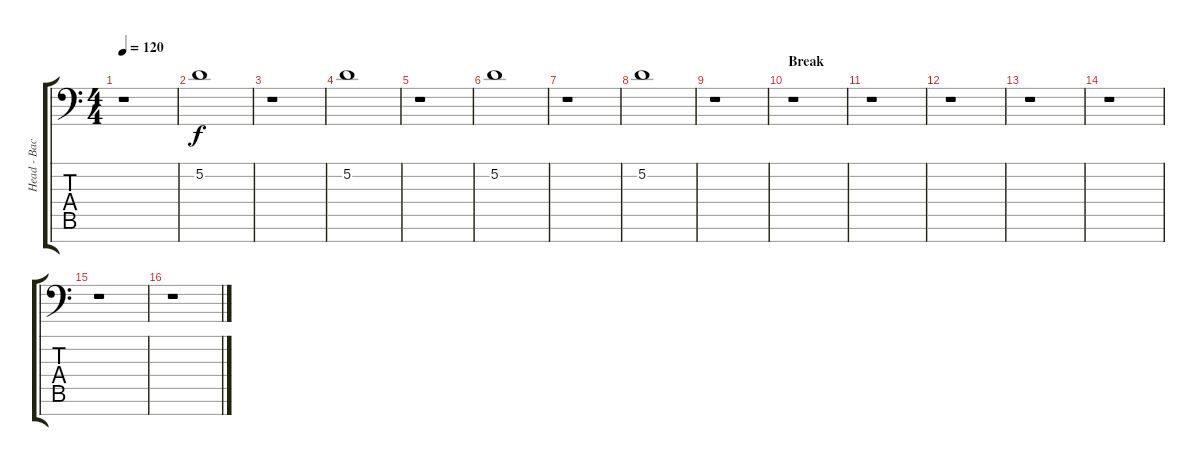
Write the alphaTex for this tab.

\track ("Head - Backing Vocals" "Head - Bac") {instrument trumpet}
\staff {score tabs}
\tuning (D4 A3 F3 C3 G2 D2 A1) {hide}
\ts (4 4)
\tempo 120
\clef f4
\ks c
r.1{dy f} |
5.2.1 |
r.1 |
5.2.1 |
r.1 |
5.2.1 |
r.1 |
5.2.1 |
r.1 |
\section ("" "Break")
r.1 |
r.1 |
r.1 |
r.1 |
r.1 |
r.1 |
r.1
